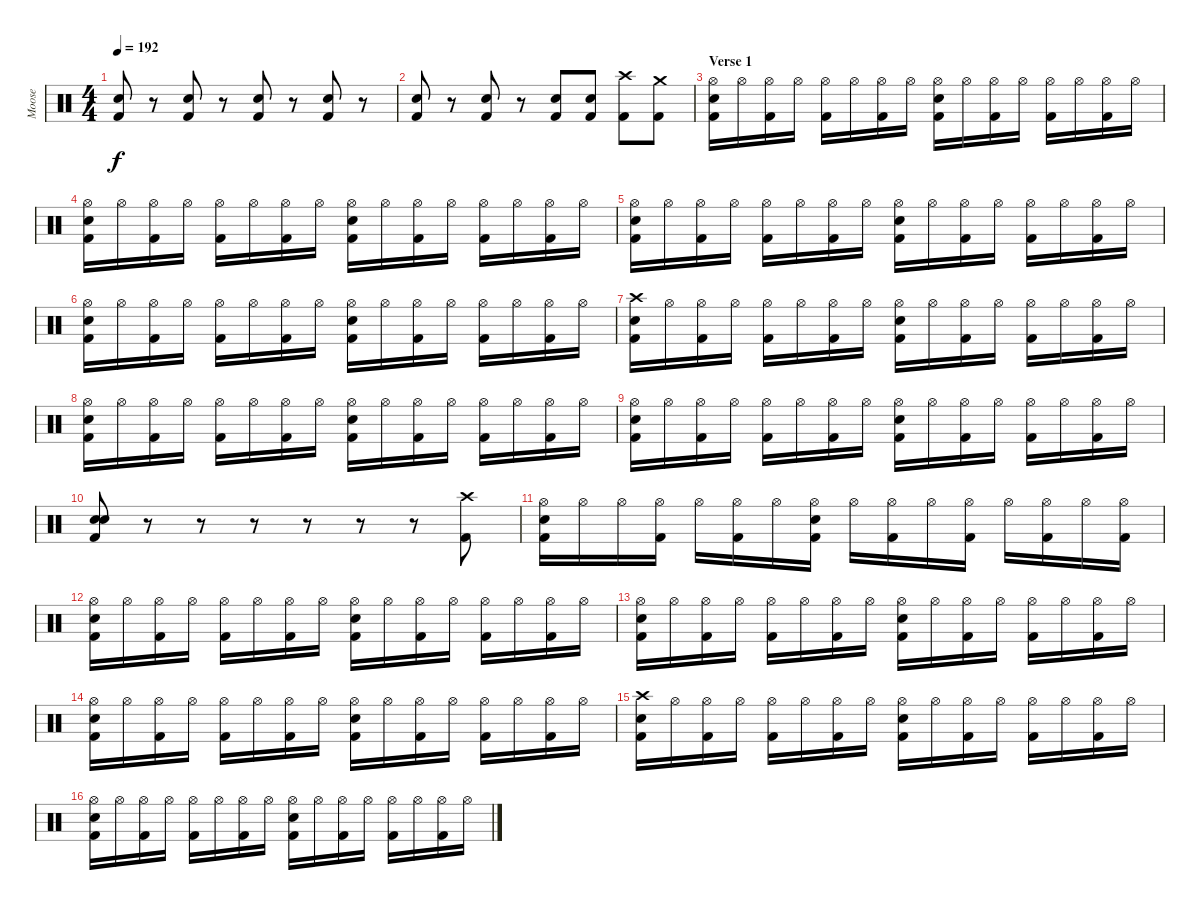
\track ("Moose" "Moose") {instrument percussion}
\staff {score}
\articulation defaults
\ts (4 4)
\tempo 192
\clef neutral
\ks c
("Electric Snare (hit)" "Kick (hit) 2").8{dy f} r.8 ("Electric Snare (hit)" "Kick (hit) 2").8 r.8 ("Electric Snare (hit)" "Kick (hit) 2").8 r.8 ("Electric Snare (hit)" "Kick (hit) 2").8 r.8 |
("Electric Snare (hit)" "Kick (hit) 2").8 r.8 ("Electric Snare (hit)" "Kick (hit) 2").8 r.8 ("Electric Snare (hit)" "Kick (hit) 2").8 ("Electric Snare (hit)" "Kick (hit) 2").8 ("Crash high (hit)" "Kick (hit) 2").8 ("Crash medium (hit)" "Kick (hit) 2").8 |
\section ("" "Verse 1")
("Hi-Hat (open)" "Electric Snare (hit)" "Kick (hit) 2").16 "Hi-Hat (open)".16 ("Hi-Hat (open)" "Kick (hit) 2").16 "Hi-Hat (open)".16 ("Hi-Hat (open)" "Kick (hit) 2").16 "Hi-Hat (open)".16 ("Hi-Hat (open)" "Kick (hit) 2").16 "Hi-Hat (open)".16 ("Hi-Hat (open)" "Electric Snare (hit)" "Kick (hit) 2").16 "Hi-Hat (open)".16 ("Hi-Hat (open)" "Kick (hit) 2").16 "Hi-Hat (open)".16 ("Hi-Hat (open)" "Kick (hit) 2").16 "Hi-Hat (open)".16 ("Hi-Hat (open)" "Kick (hit) 2").16 "Hi-Hat (open)".16 |
("Hi-Hat (open)" "Electric Snare (hit)" "Kick (hit) 2").16 "Hi-Hat (open)".16 ("Hi-Hat (open)" "Kick (hit) 2").16 "Hi-Hat (open)".16 ("Hi-Hat (open)" "Kick (hit) 2").16 "Hi-Hat (open)".16 ("Hi-Hat (open)" "Kick (hit) 2").16 "Hi-Hat (open)".16 ("Hi-Hat (open)" "Electric Snare (hit)" "Kick (hit) 2").16 "Hi-Hat (open)".16 ("Hi-Hat (open)" "Kick (hit) 2").16 "Hi-Hat (open)".16 ("Hi-Hat (open)" "Kick (hit) 2").16 "Hi-Hat (open)".16 ("Hi-Hat (open)" "Kick (hit) 2").16 "Hi-Hat (open)".16 |
("Hi-Hat (open)" "Electric Snare (hit)" "Kick (hit) 2").16 "Hi-Hat (open)".16 ("Hi-Hat (open)" "Kick (hit) 2").16 "Hi-Hat (open)".16 ("Hi-Hat (open)" "Kick (hit) 2").16 "Hi-Hat (open)".16 ("Hi-Hat (open)" "Kick (hit) 2").16 "Hi-Hat (open)".16 ("Hi-Hat (open)" "Electric Snare (hit)" "Kick (hit) 2").16 "Hi-Hat (open)".16 ("Hi-Hat (open)" "Kick (hit) 2").16 "Hi-Hat (open)".16 ("Hi-Hat (open)" "Kick (hit) 2").16 "Hi-Hat (open)".16 ("Hi-Hat (open)" "Kick (hit) 2").16 "Hi-Hat (open)".16 |
("Hi-Hat (open)" "Electric Snare (hit)" "Kick (hit) 2").16 "Hi-Hat (open)".16 ("Hi-Hat (open)" "Kick (hit) 2").16 "Hi-Hat (open)".16 ("Hi-Hat (open)" "Kick (hit) 2").16 "Hi-Hat (open)".16 ("Hi-Hat (open)" "Kick (hit) 2").16 "Hi-Hat (open)".16 ("Hi-Hat (open)" "Electric Snare (hit)" "Kick (hit) 2").16 "Hi-Hat (open)".16 ("Hi-Hat (open)" "Kick (hit) 2").16 "Hi-Hat (open)".16 ("Hi-Hat (open)" "Kick (hit) 2").16 "Hi-Hat (open)".16 ("Hi-Hat (open)" "Kick (hit) 2").16 "Hi-Hat (open)".16 |
("Crash high (hit)" "Electric Snare (hit)" "Kick (hit) 2").16 "Hi-Hat (open)".16 ("Hi-Hat (open)" "Kick (hit) 2").16 "Hi-Hat (open)".16 ("Hi-Hat (open)" "Kick (hit) 2").16 "Hi-Hat (open)".16 ("Hi-Hat (open)" "Kick (hit) 2").16 "Hi-Hat (open)".16 ("Hi-Hat (open)" "Electric Snare (hit)" "Kick (hit) 2").16 "Hi-Hat (open)".16 ("Hi-Hat (open)" "Kick (hit) 2").16 "Hi-Hat (open)".16 ("Hi-Hat (open)" "Kick (hit) 2").16 "Hi-Hat (open)".16 ("Hi-Hat (open)" "Kick (hit) 2").16 "Hi-Hat (open)".16 |
("Hi-Hat (open)" "Electric Snare (hit)" "Kick (hit) 2").16 "Hi-Hat (open)".16 ("Hi-Hat (open)" "Kick (hit) 2").16 "Hi-Hat (open)".16 ("Hi-Hat (open)" "Kick (hit) 2").16 "Hi-Hat (open)".16 ("Hi-Hat (open)" "Kick (hit) 2").16 "Hi-Hat (open)".16 ("Hi-Hat (open)" "Electric Snare (hit)" "Kick (hit) 2").16 "Hi-Hat (open)".16 ("Hi-Hat (open)" "Kick (hit) 2").16 "Hi-Hat (open)".16 ("Hi-Hat (open)" "Kick (hit) 2").16 "Hi-Hat (open)".16 ("Hi-Hat (open)" "Kick (hit) 2").16 "Hi-Hat (open)".16 |
("Hi-Hat (open)" "Electric Snare (hit)" "Kick (hit) 2").16 "Hi-Hat (open)".16 ("Hi-Hat (open)" "Kick (hit) 2").16 "Hi-Hat (open)".16 ("Hi-Hat (open)" "Kick (hit) 2").16 "Hi-Hat (open)".16 ("Hi-Hat (open)" "Kick (hit) 2").16 "Hi-Hat (open)".16 ("Hi-Hat (open)" "Electric Snare (hit)" "Kick (hit) 2").16 "Hi-Hat (open)".16 ("Hi-Hat (open)" "Kick (hit) 2").16 "Hi-Hat (open)".16 ("Hi-Hat (open)" "Kick (hit) 2").16 "Hi-Hat (open)".16 ("Hi-Hat (open)" "Kick (hit) 2").16 "Hi-Hat (open)".16 |
("Electric Snare (hit)" "Electric Snare (hit)" "Kick (hit) 2").8 r.8 r.8 r.8 r.8 r.8 r.8 ("Crash high (hit)" "Kick (hit) 2").8 |
("Hi-Hat (open)" "Electric Snare (hit)" "Kick (hit) 2").16 "Hi-Hat (open)".16 "Hi-Hat (open)".16 ("Hi-Hat (open)" "Kick (hit) 2").16 "Hi-Hat (open)".16 ("Hi-Hat (open)" "Kick (hit) 2").16 "Hi-Hat (open)".16 ("Hi-Hat (open)" "Electric Snare (hit)" "Kick (hit) 2").16 "Hi-Hat (open)".16 ("Hi-Hat (open)" "Kick (hit) 2").16 "Hi-Hat (open)".16 ("Hi-Hat (open)" "Kick (hit) 2").16 "Hi-Hat (open)".16 ("Hi-Hat (open)" "Kick (hit) 2").16 "Hi-Hat (open)".16 ("Hi-Hat (open)" "Kick (hit) 2").16 |
("Hi-Hat (open)" "Electric Snare (hit)" "Kick (hit) 2").16 "Hi-Hat (open)".16 ("Hi-Hat (open)" "Kick (hit) 2").16 "Hi-Hat (open)".16 ("Hi-Hat (open)" "Kick (hit) 2").16 "Hi-Hat (open)".16 ("Hi-Hat (open)" "Kick (hit) 2").16 "Hi-Hat (open)".16 ("Hi-Hat (open)" "Electric Snare (hit)" "Kick (hit) 2").16 "Hi-Hat (open)".16 ("Hi-Hat (open)" "Kick (hit) 2").16 "Hi-Hat (open)".16 ("Hi-Hat (open)" "Kick (hit) 2").16 "Hi-Hat (open)".16 ("Hi-Hat (open)" "Kick (hit) 2").16 "Hi-Hat (open)".16 |
("Hi-Hat (open)" "Electric Snare (hit)" "Kick (hit) 2").16 "Hi-Hat (open)".16 ("Hi-Hat (open)" "Kick (hit) 2").16 "Hi-Hat (open)".16 ("Hi-Hat (open)" "Kick (hit) 2").16 "Hi-Hat (open)".16 ("Hi-Hat (open)" "Kick (hit) 2").16 "Hi-Hat (open)".16 ("Hi-Hat (open)" "Electric Snare (hit)" "Kick (hit) 2").16 "Hi-Hat (open)".16 ("Hi-Hat (open)" "Kick (hit) 2").16 "Hi-Hat (open)".16 ("Hi-Hat (open)" "Kick (hit) 2").16 "Hi-Hat (open)".16 ("Hi-Hat (open)" "Kick (hit) 2").16 "Hi-Hat (open)".16 |
("Hi-Hat (open)" "Electric Snare (hit)" "Kick (hit) 2").16 "Hi-Hat (open)".16 ("Hi-Hat (open)" "Kick (hit) 2").16 "Hi-Hat (open)".16 ("Hi-Hat (open)" "Kick (hit) 2").16 "Hi-Hat (open)".16 ("Hi-Hat (open)" "Kick (hit) 2").16 "Hi-Hat (open)".16 ("Hi-Hat (open)" "Electric Snare (hit)" "Kick (hit) 2").16 "Hi-Hat (open)".16 ("Hi-Hat (open)" "Kick (hit) 2").16 "Hi-Hat (open)".16 ("Hi-Hat (open)" "Kick (hit) 2").16 "Hi-Hat (open)".16 ("Hi-Hat (open)" "Kick (hit) 2").16 "Hi-Hat (open)".16 |
("Crash high (hit)" "Electric Snare (hit)" "Kick (hit) 2").16 "Hi-Hat (open)".16 ("Hi-Hat (open)" "Kick (hit) 2").16 "Hi-Hat (open)".16 ("Hi-Hat (open)" "Kick (hit) 2").16 "Hi-Hat (open)".16 ("Hi-Hat (open)" "Kick (hit) 2").16 "Hi-Hat (open)".16 ("Hi-Hat (open)" "Electric Snare (hit)" "Kick (hit) 2").16 "Hi-Hat (open)".16 ("Hi-Hat (open)" "Kick (hit) 2").16 "Hi-Hat (open)".16 ("Hi-Hat (open)" "Kick (hit) 2").16 "Hi-Hat (open)".16 ("Hi-Hat (open)" "Kick (hit) 2").16 "Hi-Hat (open)".16 |
("Hi-Hat (open)" "Electric Snare (hit)" "Kick (hit) 2").16 "Hi-Hat (open)".16 ("Hi-Hat (open)" "Kick (hit) 2").16 "Hi-Hat (open)".16 ("Hi-Hat (open)" "Kick (hit) 2").16 "Hi-Hat (open)".16 ("Hi-Hat (open)" "Kick (hit) 2").16 "Hi-Hat (open)".16 ("Hi-Hat (open)" "Electric Snare (hit)" "Kick (hit) 2").16 "Hi-Hat (open)".16 ("Hi-Hat (open)" "Kick (hit) 2").16 "Hi-Hat (open)".16 ("Hi-Hat (open)" "Kick (hit) 2").16 "Hi-Hat (open)".16 ("Hi-Hat (open)" "Kick (hit) 2").16 "Hi-Hat (open)".16
